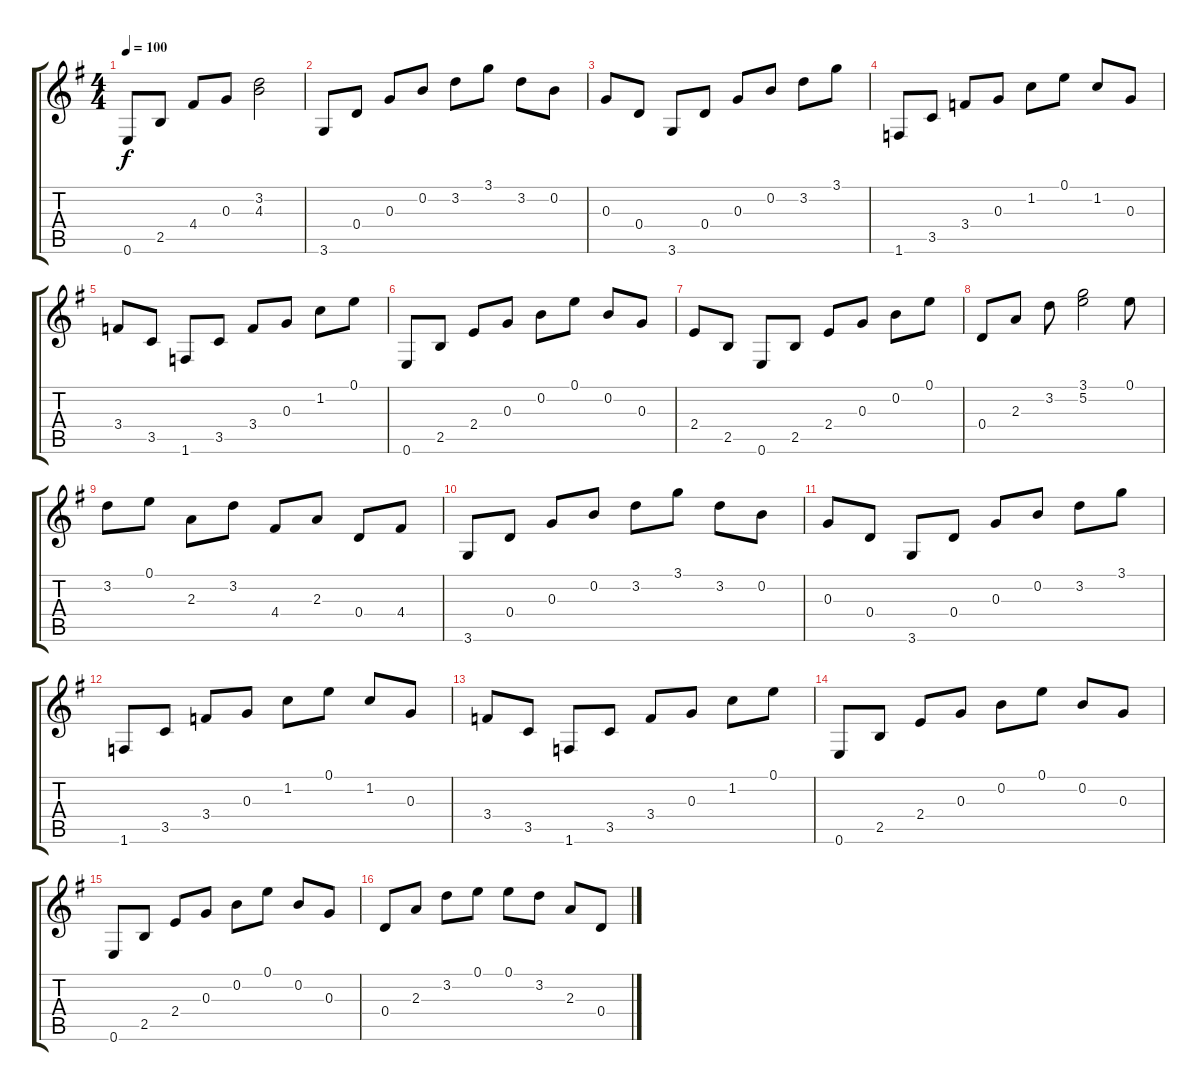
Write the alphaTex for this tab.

\track "" {instrument banjo}
\staff {score tabs}
\tuning (E4 B3 G3 D3 A2 E2) {hide}
\displaytranspose 12
\ts (4 4)
\tempo 100
\clef g2
\ks g
0.6.8{dy f} 2.5.8 4.4.8 0.3.8 (3.2 4.3).2 |
3.6.8 0.4.8 0.3.8 0.2.8 3.2.8 3.1.8 3.2.8 0.2.8 |
0.3.8 0.4.8 3.6.8 0.4.8 0.3.8 0.2.8 3.2.8 3.1.8 |
1.6.8 3.5.8 3.4.8 0.3.8 1.2.8 0.1.8 1.2.8 0.3.8 |
3.4.8 3.5.8 1.6.8 3.5.8 3.4.8 0.3.8 1.2.8 0.1.8 |
0.6.8 2.5.8 2.4.8 0.3.8 0.2.8 0.1.8 0.2.8 0.3.8 |
2.4.8 2.5.8 0.6.8 2.5.8 2.4.8 0.3.8 0.2.8 0.1.8 |
0.4.8 2.3.8 3.2.8 (3.1 5.2).2 0.1.8 |
3.2.8 0.1.8 2.3.8 3.2.8 4.4.8 2.3.8 0.4.8 4.4.8 |
3.6.8 0.4.8 0.3.8 0.2.8 3.2.8 3.1.8 3.2.8 0.2.8 |
0.3.8 0.4.8 3.6.8 0.4.8 0.3.8 0.2.8 3.2.8 3.1.8 |
1.6.8 3.5.8 3.4.8 0.3.8 1.2.8 0.1.8 1.2.8 0.3.8 |
3.4.8 3.5.8 1.6.8 3.5.8 3.4.8 0.3.8 1.2.8 0.1.8 |
0.6.8 2.5.8 2.4.8 0.3.8 0.2.8 0.1.8 0.2.8 0.3.8 |
0.6.8 2.5.8 2.4.8 0.3.8 0.2.8 0.1.8 0.2.8 0.3.8 |
0.4.8 2.3.8 3.2.8 0.1.8 0.1.8 3.2.8 2.3.8 0.4.8
